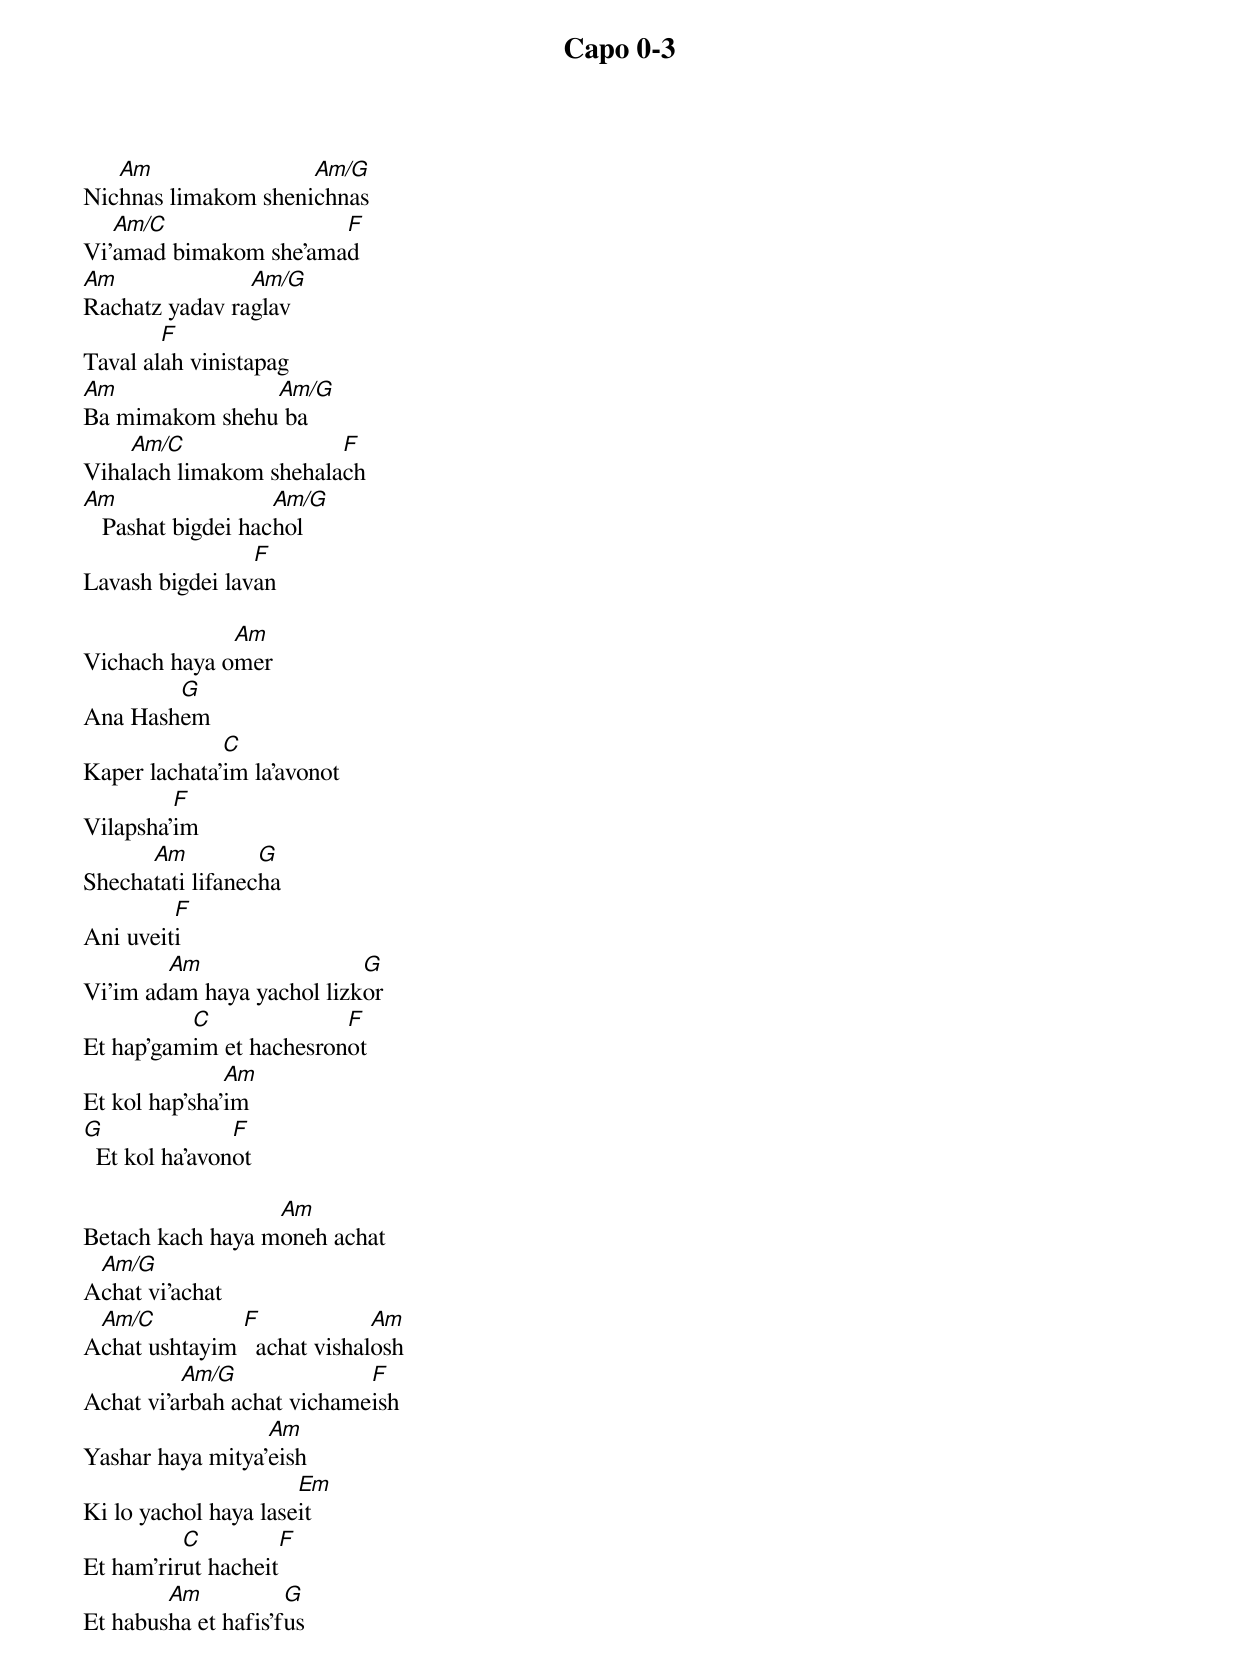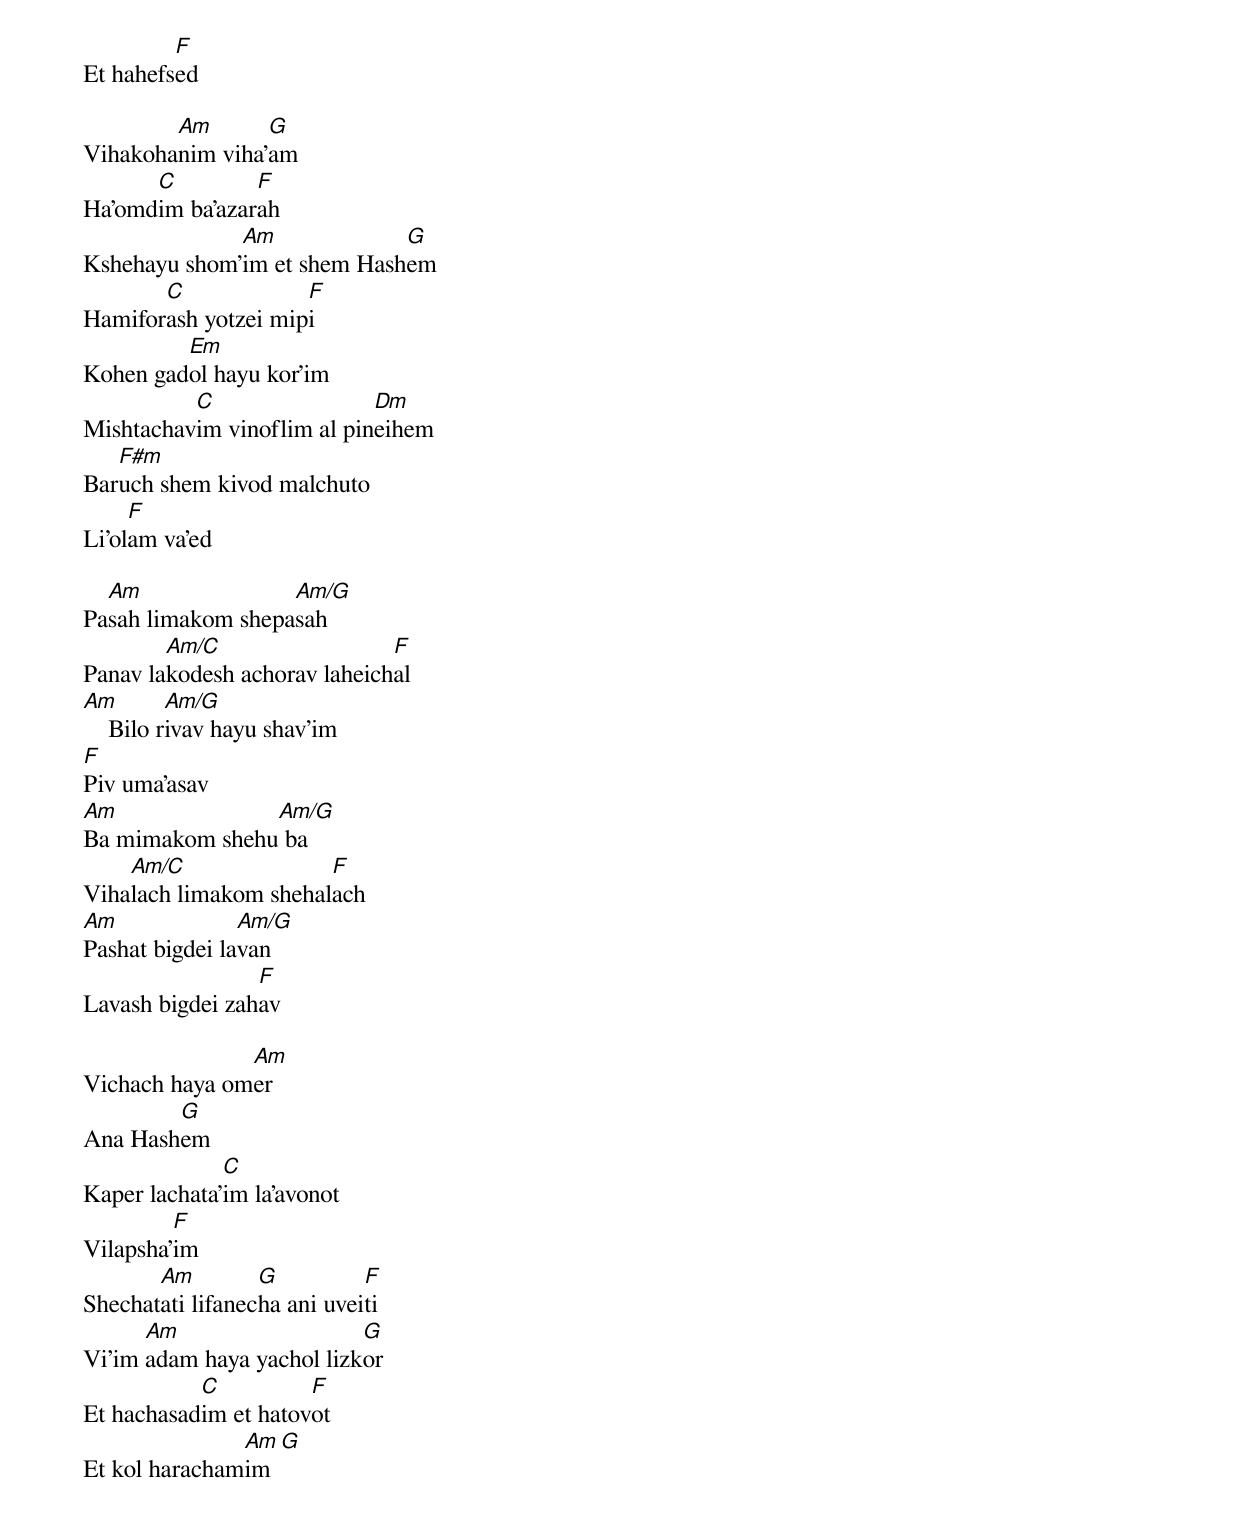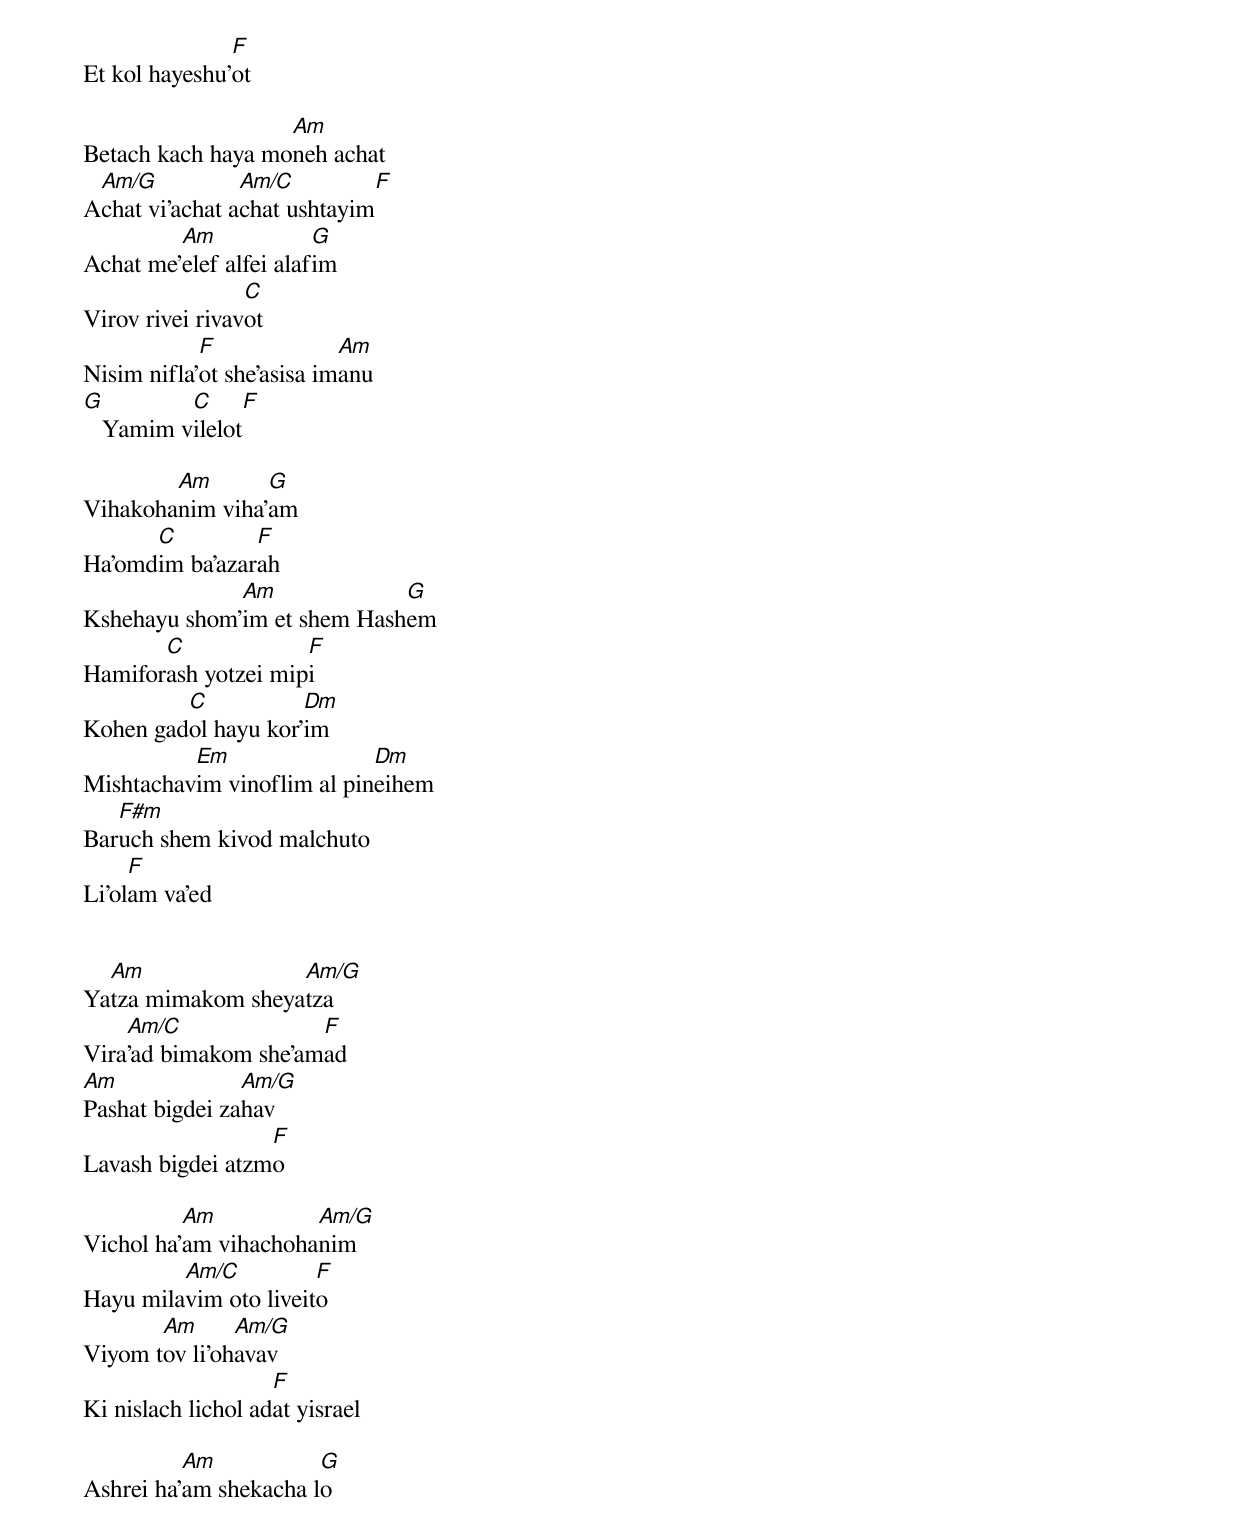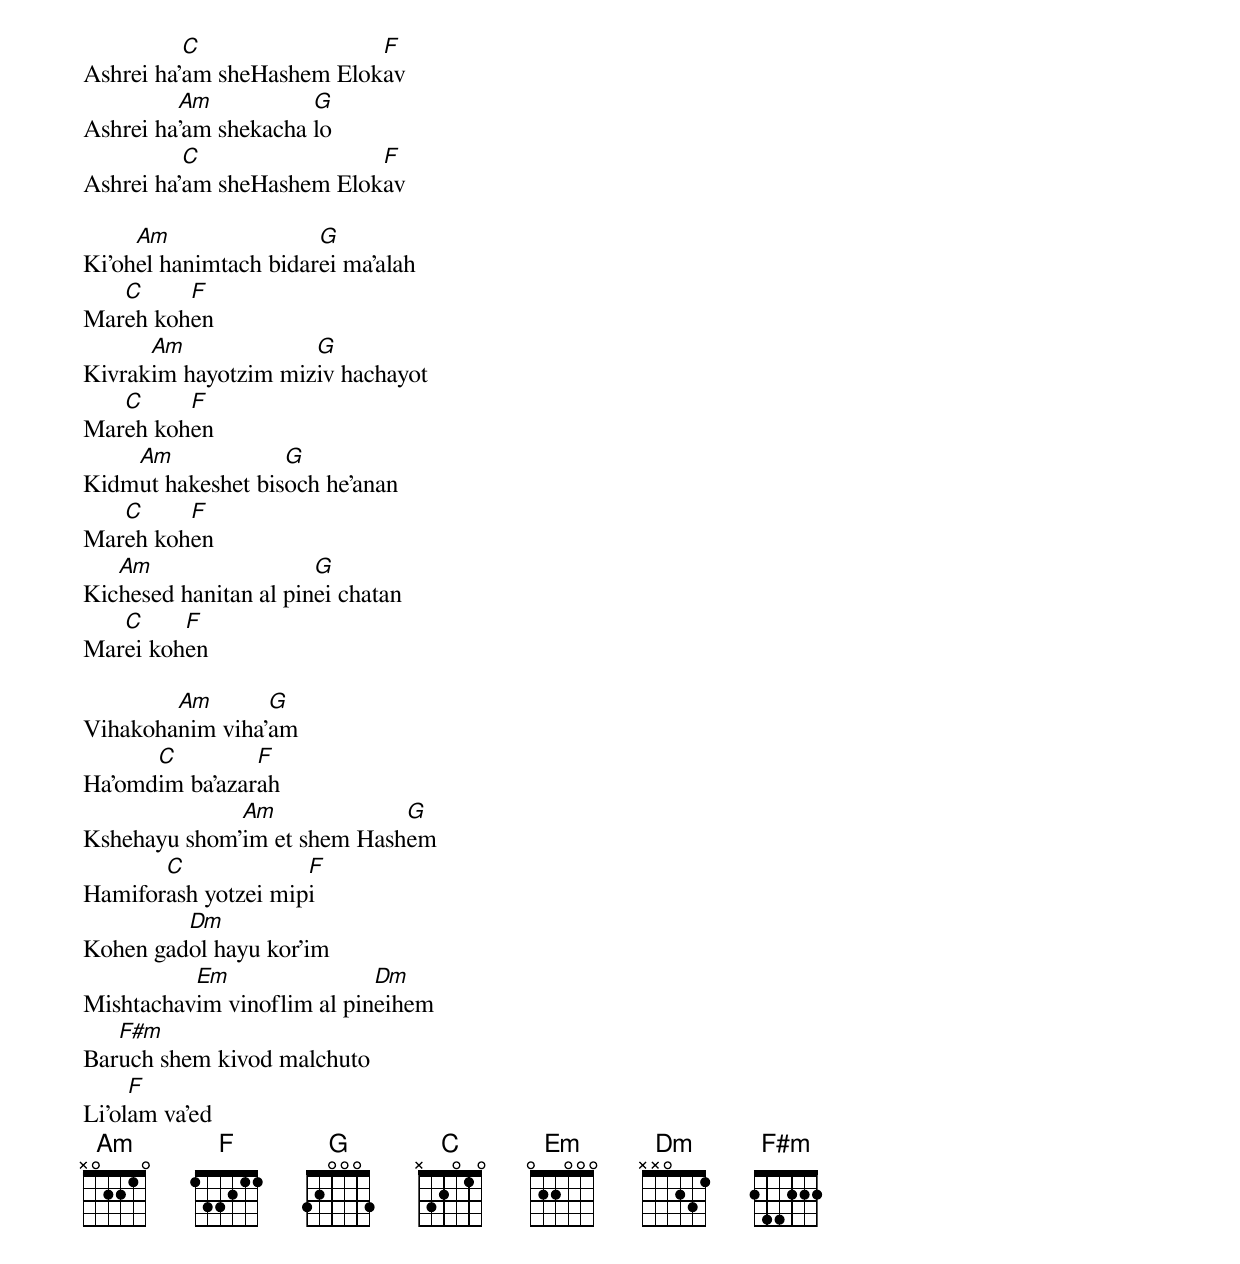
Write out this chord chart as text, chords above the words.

Capo 0-3
   Am                Am/G
Nichnas limakom shenichnas
   Am/C                F
Vi’amad bimakom she’amad
Am              Am/G
Rachatz yadav raglav
        F
Taval alah vinistapag
Am              Am/G
Ba mimakom shehu ba
    Am/C                F
Vihalach limakom shehalach
Am                  Am/G
   Pashat bigdei hachol
                 F
Lavash bigdei lavan

              Am
Vichach haya omer
        G
Ana Hashem
              C
Kaper lachata’im la’avonot
         F
Vilapsha’im
      Am          G
Shechatati lifanecha
         F
Ani uveiti
        Am                 G
Vi’im adam haya yachol lizkor
          C              F
Et hap’gamim et hachesronot
               Am
Et kol hap’sha’im
G               F
  Et kol ha’avonot

                  Am
Betach kach haya moneh achat
 Am/G
Achat vi’achat
 Am/C          F             Am
Achat ushtayim   achat vishalosh
          Am/G              F
Achat vi’arbah achat vichameish
                  Am
Yashar haya mitya’eish
                      Em
Ki lo yachol haya laseit
          C           F
Et ham’rirut hacheit
        Am           G
Et habusha et hafis’fus
         F
Et hahefsed

        Am       G
Vihakohanim viha’am
      C         F
Ha’omdim ba’azarah
              Am             G
Kshehayu shom’im et shem Hashem
       C             F
Hamiforash yotzei mipi
         Em
Kohen gadol hayu kor’im
          C                 Dm
Mishtachavim vinoflim al pineihem
   F#m
Baruch shem kivod malchuto
     F
Li’olam va’ed

  Am               Am/G
Pasah limakom shepasah
        Am/C                  F
Panav lakodesh achorav laheichal
Am        Am/G
    Bilo rivav hayu shav’im
F
Piv uma’asav
Am              Am/G
Ba mimakom shehu ba
    Am/C               F
Vihalach limakom shehalach
Am              Am/G
Pashat bigdei lavan
                 F
Lavash bigdei zahav

               Am
Vichach haya omer
        G
Ana Hashem
              C
Kaper lachata’im la’avonot
         F
Vilapsha’im
       Am         G          F
Shechatati lifanecha ani uveiti
      Am                   G
Vi’im adam haya yachol lizkor
           C          F
Et hachasadim et hatovot
               Am    G
Et kol harachamim
               F
Et kol hayeshu’ot

                   Am
Betach kach haya moneh achat
 Am/G           Am/C            F
Achat vi’achat achat ushtayim
         Am             G
Achat me’elef alfei alafim
                 C
Virov rivei rivavot
            F              Am
Nisim nifla’ot she’asisa imanu
G         C       F
   Yamim vilelot

        Am       G
Vihakohanim viha’am
      C         F
Ha’omdim ba’azarah
              Am             G
Kshehayu shom’im et shem Hashem
       C             F
Hamiforash yotzei mipi
         C           Dm
Kohen gadol hayu kor’im
          Em                Dm
Mishtachavim vinoflim al pineihem
   F#m
Baruch shem kivod malchuto
     F
Li’olam va’ed


  Am               Am/G
Yatza mimakom sheyatza
    Am/C              F
Vira’ad bimakom she’amad
Am              Am/G
Pashat bigdei zahav
                  F
Lavash bigdei atzmo

          Am          Am/G
Vichol ha’am vihachohanim
         Am/C          F
Hayu milavim oto liveito
       Am      Am/G
Viyom tov li’ohavav
                    F
Ki nislach lichol adat yisrael

          Am           G
Ashrei ha’am shekacha lo
          C                F
Ashrei ha’am sheHashem Elokav
         Am           G
Ashrei ha’am shekacha lo
          C                F
Ashrei ha’am sheHashem Elokav

     Am                G
Ki’ohel hanimtach bidarei ma’alah
   C     F
Mareh kohen
      Am             G
Kivrakim hayotzim miziv hachayot
   C     F
Mareh kohen
    Am             G
Kidmut hakeshet bisoch he’anan
   C     F
Mareh kohen
   Am                  G
Kichesed hanitan al pinei chatan
   C     F
Marei kohen

        Am       G
Vihakohanim viha’am
      C         F
Ha’omdim ba’azarah
              Am             G
Kshehayu shom’im et shem Hashem
       C             F
Hamiforash yotzei mipi
         Dm
Kohen gadol hayu kor’im
          Em                Dm
Mishtachavim vinoflim al pineihem
   F#m
Baruch shem kivod malchuto
     F
Li’olam va’ed
